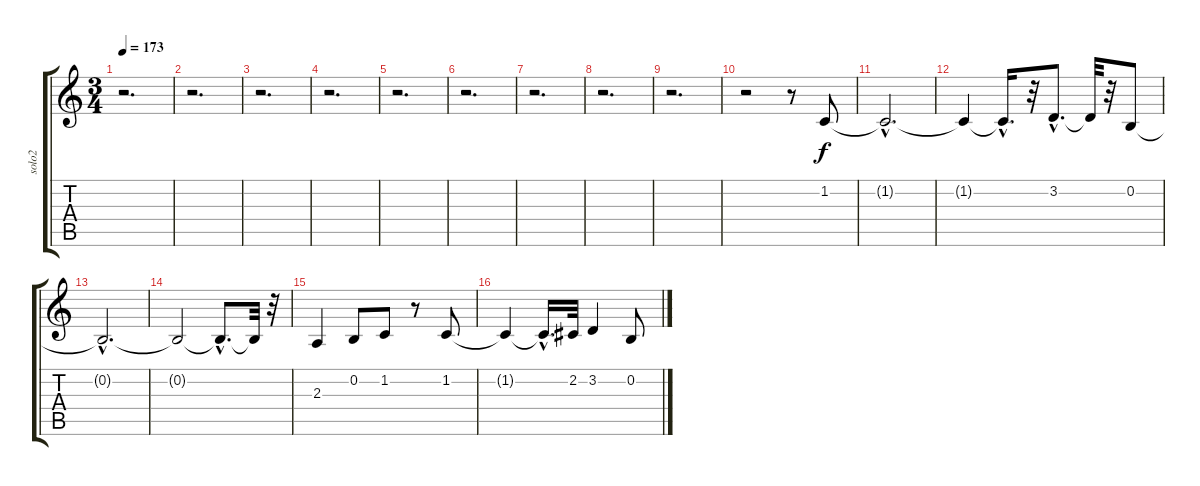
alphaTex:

\track ("solo2" "solo2") {instrument clarinet}
\staff {score tabs}
\tuning (E4 B3 G3 D3 A2 E2) {hide}
\ts (3 4)
\tempo 173
\clef g2
\ks c
r.2{d dy f} |
r.2{d} |
r.2{d} |
r.2{d} |
r.2{d} |
r.2{d} |
r.2{d} |
r.2{d} |
r.2{d} |
r.2 r.8 1.2.8{volume 16} |
1.2{hac t}.2{d} |
1.2{t}.4 1.2{hac t}.16{d} r.32 3.2{hac}.8{d} 3.2{t}.32 r.32 0.2.8 |
0.2{hac t}.2{d} |
0.2{t}.2 0.2{hac t}.8{d} 0.2{t}.32 r.32 |
2.3.4 0.2.8 1.2.8 r.8 1.2.8 |
1.2{t}.4 1.2{hac t}.16{d} 2.2.32 3.2.4 0.2.8
